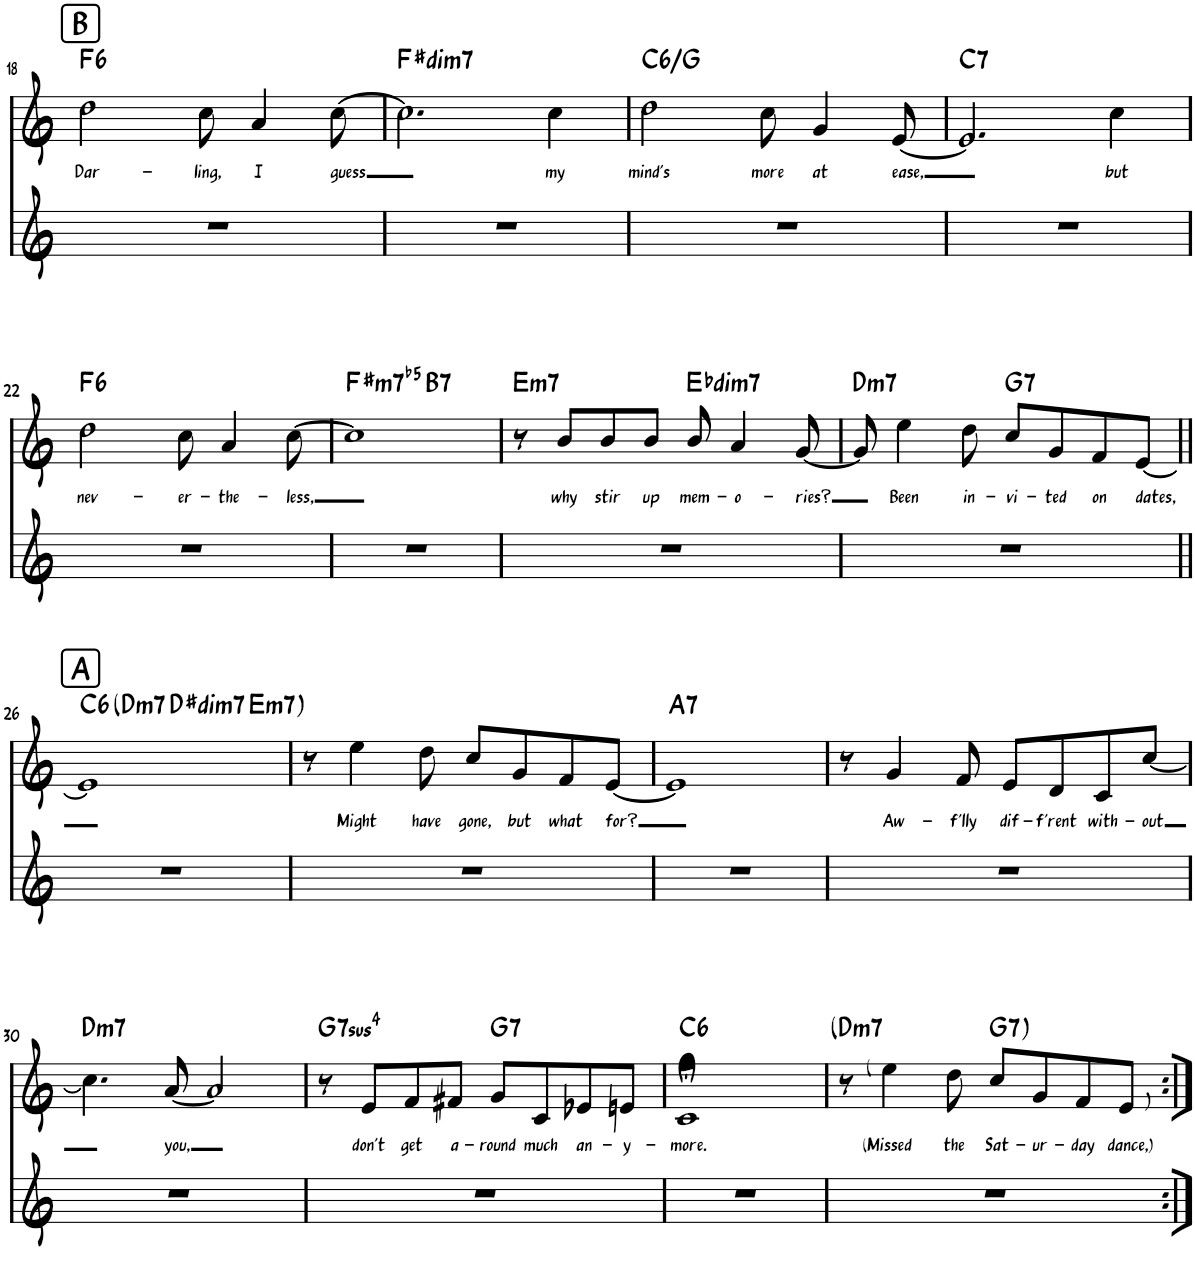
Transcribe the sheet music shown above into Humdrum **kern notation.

**kern	**kern	**text	**harte
*part2	*part1	*part1	*part1
*staff2	*staff1	*staff1	*
*I"Piano	*I"Voice	*	*
*I'Pno	*I'V	*	*
!!LO:PB:g=z
*clefG2	*clefG2	*	*
*k[]	*k[]	*	*
*M4/4	*M4/4	*	*
*met(c)	*met(c)	*	*
!!LO:REH:place=s1:a:B:rj:fs=14:t=B
=18	=18	=18	=18
!	!	!LO:LY:b	!LO:H:kt=6
1r	2dd\	Dar-	F:maj6
!	!	!LO:LY:b	!
.	8cc\	-ling,	.
!	!	!LO:LY:b	!
.	4a/	I	.
!	!	!LO:LY:b	!
.	[>8cc\	guess	.
=19	=19	=19	=19
!	!	!	!LO:H:kt=dim7
1r	2.cc\]	.	F#:dim7
!	!	!LO:LY:b	!
.	4cc\	my	.
=20	=20	=20	=20
!	!	!LO:LY:b	!LO:H:kt=6
1r	2dd\	mind's	C:maj6/5
!	!	!LO:LY:b	!
.	8cc\	more	.
!	!	!LO:LY:b	!
.	4g/	at	.
!	!	!LO:LY:b	!
.	[<8e/	ease,	.
=21	=21	=21	=21
!	!	!	!LO:H:kt=7
1r	2.e/]	.	C:7
!	!	!LO:LY:b	!
.	4cc\	but	.
!!LO:LB:g=z
=22	=22	=22	=22
!	!	!LO:LY:b	!LO:H:kt=6
1r	2dd\	nev-	F:maj6
!	!	!LO:LY:b	!
.	8cc\	-er-	.
!	!	!LO:LY:b	!
.	4a/	-the-	.
!	!	!LO:LY:b	!
.	[>8cc\	-less,	.
=23	=23	=23	=23
!	!	!	!LO:H:kt=m7b5
*	*^	*	*
1r	1cc]	2ryy	.	F#:hdim7
!	!	!	!	!LO:H:kt=7
.	.	2ryy	.	B:7
=24	=24	=24	=24	=24
!	!	!	!	!LO:H:kt=m7
*	*v	*v	*	*
1r	8r	.	E:min7
!	!	!LO:LY:b	!
.	8b/L	why	.
!	!	!LO:LY:b	!
.	8b/	stir	.
!	!	!LO:LY:b	!
.	8b/J	up	.
!	!	!LO:LY:b	!LO:H:kt=dim7
.	8b/	mem-	Eb:dim7
!	!	!LO:LY:b	!
.	4a/	-o-	.
!	!	!LO:LY:b	!
.	[<8g/	-ries?	.
=25	=25	=25	=25
!	!	!	!LO:H:kt=m7
1r	8g/]	.	D:min7
!	!	!LO:LY:b	!
.	4ee\	Been	.
!	!	!LO:LY:b	!
.	8dd\	in-	.
!	!	!LO:LY:b	!LO:H:kt=7
.	8cc/L	-vi-	G:7
!	!	!LO:LY:b	!
.	8g/	-ted	.
!	!	!LO:LY:b	!
.	8f/	on	.
!	!	!LO:LY:b	!
.	[8e/J	dates,	.
!!LO:LB:g=z
!!LO:REH:place=s1:a:B:rj:fs=14:t=A
=26||	=26||	=26||	=26||
!	!	!	!LO:H:kt=6
*	*^	*	*
*	*	*^	*	*
*	*	*	*^	*	*
1r	1e]	4ryy	2ryy	2.ryy	.	C:maj6
!	!	!	!	!	!	!LO:H:kt=m7
.	.	2.ryy	.	.	.	D:min7
!	!	!	!	!	!	!LO:H:kt=dim7
.	.	.	2ryy	.	.	D#:dim7
!	!	!	!	!	!	!LO:H:kt=m7
.	.	.	.	4ryy	.	E:min7
*	*v	*v	*v	*v	*	*
=27	=27	=27	=27
1r	8r	.	.
!	!	!LO:LY:b	!
.	4ee\	Might	.
!	!	!LO:LY:b	!
.	8dd\	have	.
!	!	!LO:LY:b	!
.	8cc/L	gone,	.
!	!	!LO:LY:b	!
.	8g/	but	.
!	!	!LO:LY:b	!
.	8f/	what	.
!	!	!LO:LY:b	!
.	[<8e/J	for?	.
=28	=28	=28	=28
!	!	!	!LO:H:kt=7
1r	1e]	.	A:7
=29	=29	=29	=29
1r	8r	.	.
!	!	!LO:LY:b	!
.	4g/	Aw-	.
!	!	!LO:LY:b	!
.	8f/	-f'lly	.
!	!	!LO:LY:b	!
.	8e/L	dif-	.
!	!	!LO:LY:b	!
.	8d/	-f'rent	.
!	!	!LO:LY:b	!
.	8c/	with-	.
!	!	!LO:LY:b	!
.	[<8cc/J	-out	.
!!LO:LB:g=z
=30	=30	=30	=30
!	!	!	!LO:H:kt=m7
1r	4.cc\]	.	D:min7
!	!	!LO:LY:b	!
.	[<8a/	you,	.
.	2a/]	.	.
=31	=31	=31	=31
!	!	!	!LO:H:kt=74
1r	8r	.	G:sus4(7)
!	!	!LO:LY:b	!
.	8e/L	don't	.
!	!	!LO:LY:b	!
.	8f/	get	.
!	!	!LO:LY:b	!
.	8f#X/J	a-	.
!	!	!LO:LY:b	!LO:H:kt=7
.	8g/L	-round	G:7
!	!	!LO:LY:b	!
.	8c/	much	.
!	!	!LO:LY:b	!
.	8e-X/	an-	.
!	!	!LO:LY:b	!
.	8en/J	-y-	.
=32	=32	=32	=32
!	!	!LO:LY:b	!LO:H:kt=6
1r	1c;<	-more.	C:maj6
=33	=33	=33	=33
!	!LO:TX:b:t=(	!	!LO:H:kt=m7
1r	8r	.	D:min7
!	!	!LO:LY:b	!
.	4ee\	(Missed	.
!	!	!LO:LY:b	!
.	8dd\	the	.
!	!	!LO:LY:b	!LO:H:kt=7
.	8cc/L	Sat-	G:7
!	!	!LO:LY:b	!
.	8g/	-ur-	.
!	!	!LO:LY:b	!
.	8f/	-day	.
!	!LO:TX:b:t=)	!	!
!	!	!LO:LY:b	!
.	8e/J	dance,)	.
=:|!	=:|!	=:|!	=:|!
*-	*-	*-	*-
